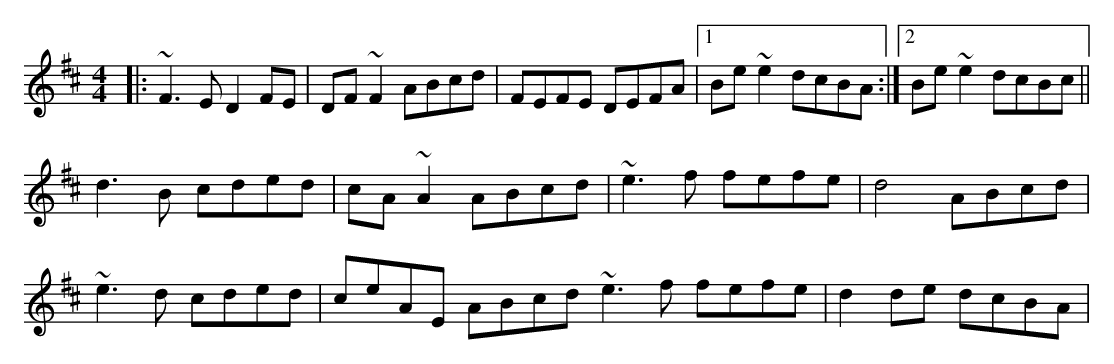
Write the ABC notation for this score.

X:1
M:4/4
K:D
|:~F3E D2FE|DF~F2 ABcd|FEFE DEFA|1 Be~e2 dcBA:|2 Be~e2 dcBc||
d3B cded|cA~A2 ABcd|~e3f fefe|d4 ABcd|
~e3d cded|ceAE ABcd ~e3f fefe|d2de dcBA|
